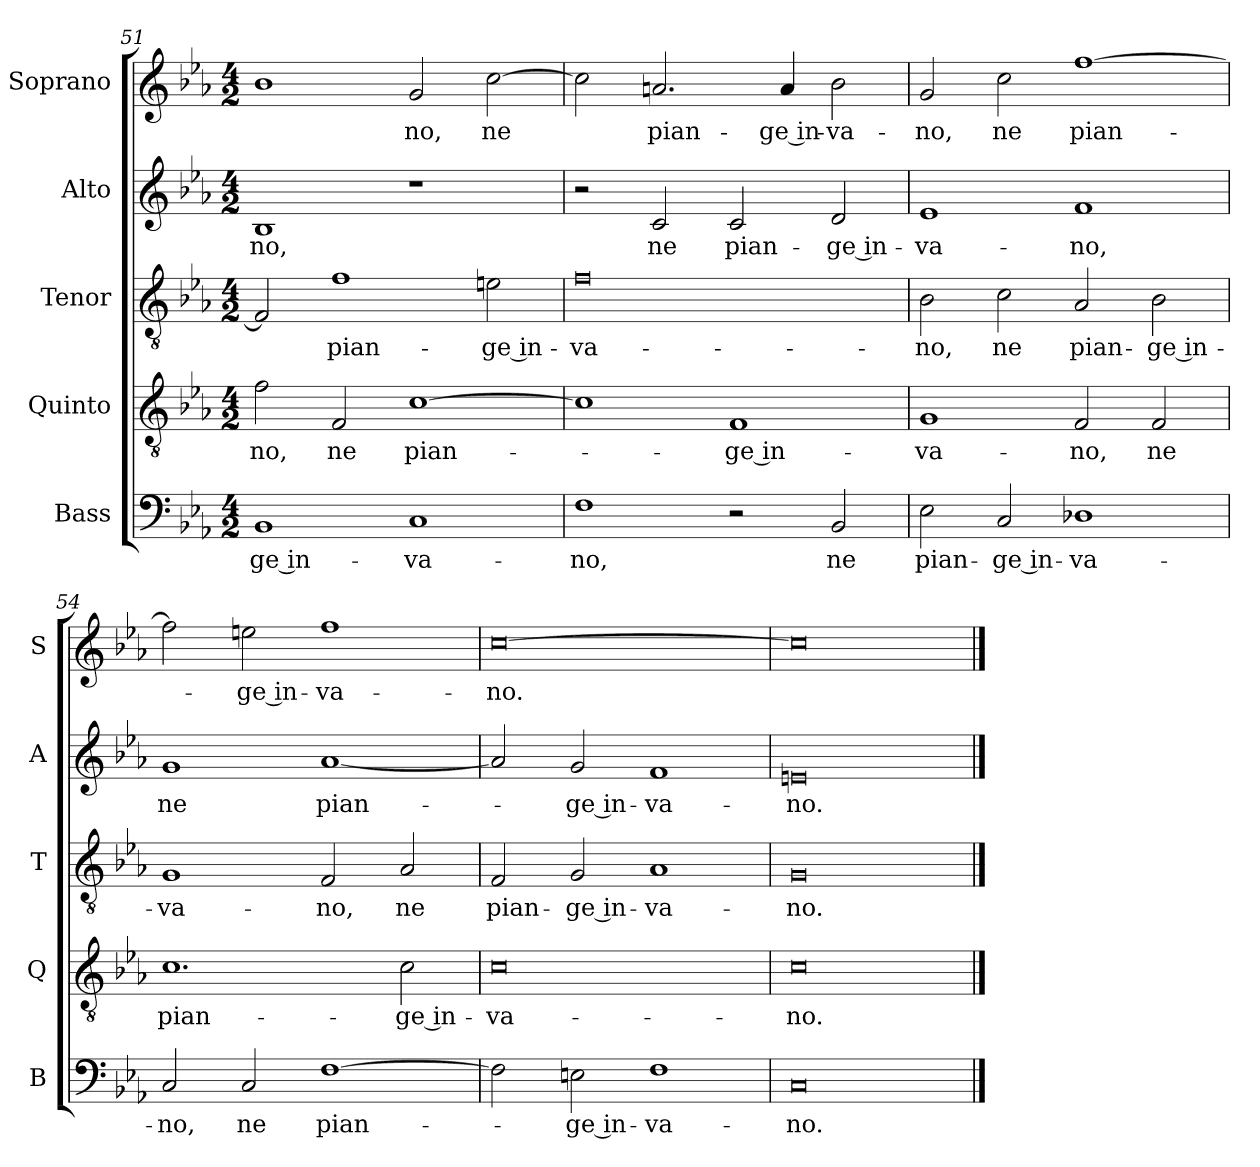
**kern	**text	**kern	**text	**kern	**text	**kern	**text	**kern	**text
*part5	*part5	*part4	*part4	*part3	*part3	*part2	*part2	*part1	*part1
*staff5	*staff5	*staff4	*staff4	*staff3	*staff3	*staff2	*staff2	*staff1	*staff1
*I"Bass	*	*I"Quinto	*	*I"Tenor	*	*I"Alto	*	*I"Soprano	*
*I'B	*	*I'Q	*	*I'T	*	*I'A	*	*I'S	*
*clefF4	*	*clefGv2	*	*clefGv2	*	*clefG2	*	*clefG2	*
*k[b-e-a-]	*	*k[b-e-a-]	*	*k[b-e-a-]	*	*k[b-e-a-]	*	*k[b-e-a-]	*
*E-:	*	*E-:	*	*E-:	*	*E-:	*	*E-:	*
*M4/2	*	*M4/2	*	*M4/2	*	*M4/2	*	*M4/2	*
=51	=51	=51	=51	=51	=51	=51	=51	=51	=51
!	!LO:LY:b	!	!LO:LY:b	!	!	!	!LO:LY:b	!	!
1BB-	-ge in-	2f\	-no,	2F/]	.	1B-	-no,	1b-	.
!	!	!	!LO:LY:b	!	!LO:LY:b	!	!	!	!
.	.	2F/	ne	1f	pian-	.	.	.	.
!	!LO:LY:b	!	!LO:LY:b	!	!	!	!	!	!LO:LY:b
1C	-va-	[1c	pian-	.	.	1r	.	2g/	-no,
!	!	!	!	!	!LO:LY:b	!	!	!	!LO:LY:b
.	.	.	.	2en\	-ge in-	.	.	[2cc\	ne
!!LO:PB:g=z
=52	=52	=52	=52	=52	=52	=52	=52	=52	=52
!	!LO:LY:b	!	!	!	!LO:LY:b	!	!	!	!
1F	-no,	1c]	.	0f	-va-	2r	.	2cc\]	.
!	!	!	!	!	!	!	!LO:LY:b	!	!LO:LY:b
.	.	.	.	.	.	2c/	ne	2.an/	pian-
!	!	!	!LO:LY:b	!	!	!	!LO:LY:b	!	!
2r	.	1F	-ge in-	.	.	2c/	pian-	.	.
!	!	!	!	!	!	!	!	!	!LO:LY:b
.	.	.	.	.	.	.	.	4a/	-ge in-
!	!LO:LY:b	!	!	!	!	!	!LO:LY:b	!	!LO:LY:b
2BB-/	ne	.	.	.	.	2d/	-ge in-	2b-\	-va-
=53	=53	=53	=53	=53	=53	=53	=53	=53	=53
!	!LO:LY:b	!	!LO:LY:b	!	!LO:LY:b	!	!LO:LY:b	!	!LO:LY:b
2E-\	pian-	1G	-va-	2B-\	-no,	1e-	-va-	2g/	-no,
!	!LO:LY:b	!	!	!	!LO:LY:b	!	!	!	!LO:LY:b
2C/	-ge in-	.	.	2c\	ne	.	.	2cc\	ne
!	!LO:LY:b	!	!LO:LY:b	!	!LO:LY:b	!	!LO:LY:b	!	!LO:LY:b
1D-X	-va-	2F/	-no,	2A-/	pian-	1f	-no,	[1ff	pian-
!	!	!	!LO:LY:b	!	!LO:LY:b	!	!	!	!
.	.	2F/	ne	2B-\	-ge in-	.	.	.	.
=54	=54	=54	=54	=54	=54	=54	=54	=54	=54
!	!LO:LY:b	!	!LO:LY:b	!	!LO:LY:b	!	!LO:LY:b	!	!
2C/	-no,	1.c	pian-	1G	-va-	1g	ne	2ff\]	.
!	!LO:LY:b	!	!	!	!	!	!	!	!LO:LY:b
2C/	ne	.	.	.	.	.	.	2een\	-ge in-
!	!LO:LY:b	!	!	!	!LO:LY:b	!	!LO:LY:b	!	!LO:LY:b
[1F	pian-	.	.	2F/	-no,	[1a-	pian-	1ff	-va-
!	!	!	!LO:LY:b	!	!LO:LY:b	!	!	!	!
.	.	2c\	-ge in-	2A-/	ne	.	.	.	.
=55	=55	=55	=55	=55	=55	=55	=55	=55	=55
!	!	!	!LO:LY:b	!	!LO:LY:b	!	!	!	!LO:LY:b
2F\]	.	0c	-va-	2F/	pian-	2a-/]	.	[0cc	-no.
!	!LO:LY:b	!	!	!	!LO:LY:b	!	!LO:LY:b	!	!
2En\	-ge in-	.	.	2G/	-ge in-	2g/	-ge in-	.	.
!	!LO:LY:b	!	!	!	!LO:LY:b	!	!LO:LY:b	!	!
1F	-va-	.	.	1A-	-va-	1f	-va-	.	.
!!LO:LB:g=z
=56	=56	=56	=56	=56	=56	=56	=56	=56	=56
!	!LO:LY:b	!	!LO:LY:b	!	!LO:LY:b	!	!LO:LY:b	!	!
0C	-no.	0c	-no.	0G	-no.	0en	-no.	0cc]	.
==	==	==	==	==	==	==	==	==	==
*-	*-	*-	*-	*-	*-	*-	*-	*-	*-
